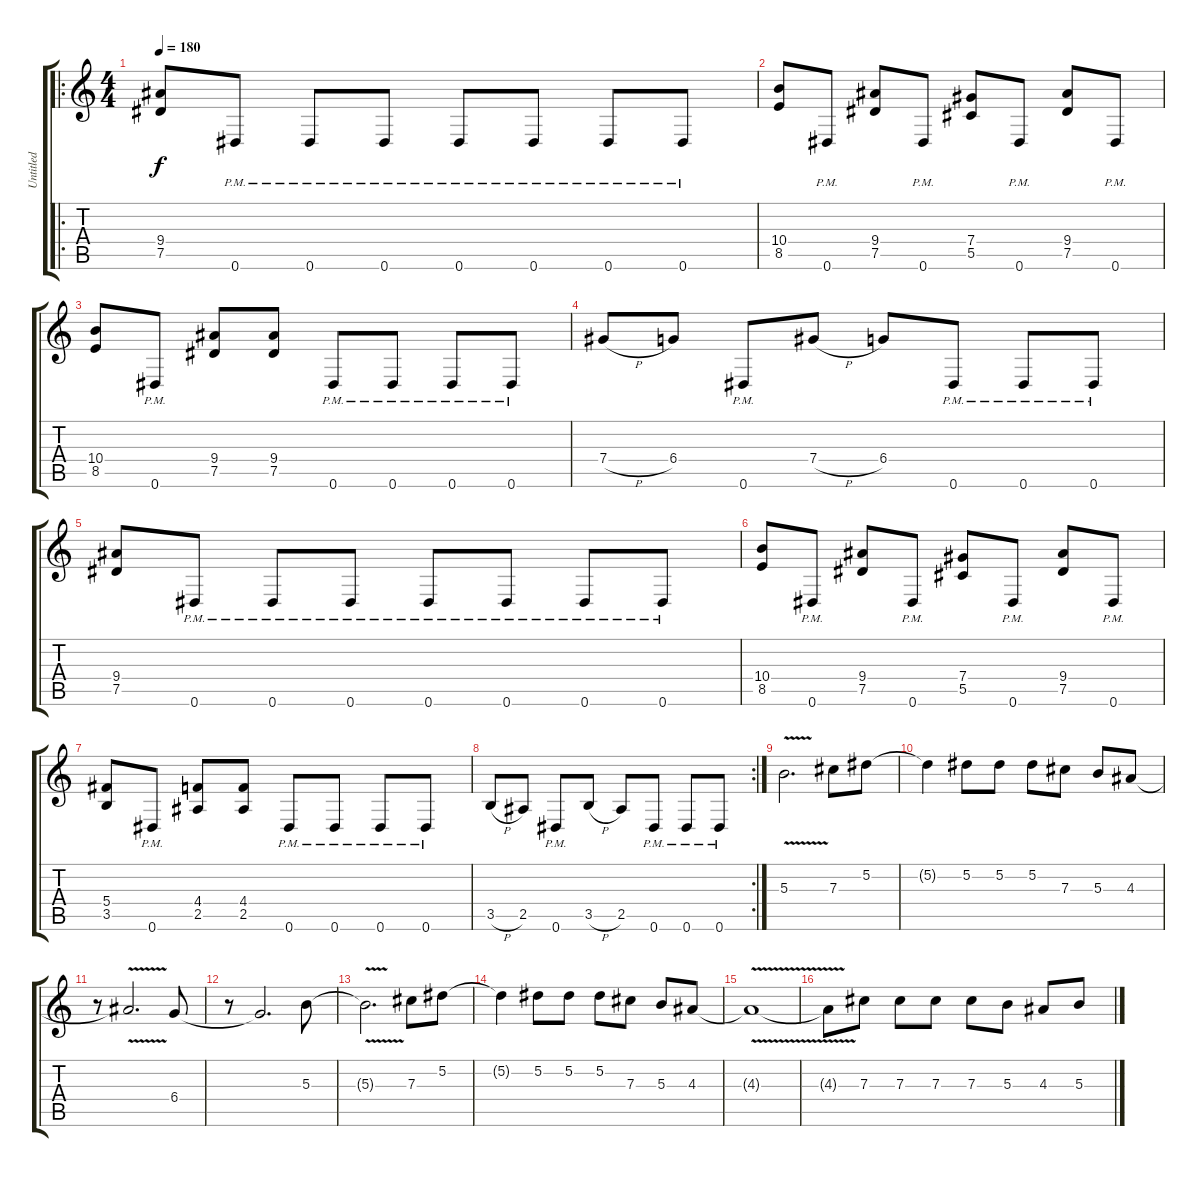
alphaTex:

\track ("Untitled" "Untitled") {instrument distortionguitar}
\staff {score tabs}
\tuning (Eb4 Bb3 Gb3 Db3 Ab2 Eb2) {hide}
\ro
\ts (4 4)
\tempo 180
\clef g2
\ks c
(9.4 7.5).8{dy f} 0.6{pm}.8 0.6{pm}.8 0.6{pm}.8 0.6{pm}.8 0.6{pm}.8 0.6{pm}.8 0.6{pm}.8 |
(10.4 8.5).8 0.6{pm}.8 (9.4 7.5).8 0.6{pm}.8 (7.4 5.5).8 0.6{pm}.8 (9.4 7.5).8 0.6{pm}.8 |
(10.4 8.5).8 0.6{pm}.8 (9.4 7.5).8 (9.4 7.5).8 0.6{pm}.8 0.6{pm}.8 0.6{pm}.8 0.6{pm}.8 |
7.4{h}.8 6.4.8 0.6{pm}.8 7.4{h}.8 6.4.8 0.6{pm}.8 0.6{pm}.8 0.6{pm}.8 |
(9.4 7.5).8 0.6{pm}.8 0.6{pm}.8 0.6{pm}.8 0.6{pm}.8 0.6{pm}.8 0.6{pm}.8 0.6{pm}.8 |
(10.4 8.5).8 0.6{pm}.8 (9.4 7.5).8 0.6{pm}.8 (7.4 5.5).8 0.6{pm}.8 (9.4 7.5).8 0.6{pm}.8 |
(5.4 3.5).8 0.6{pm}.8 (4.4 2.5).8 (4.4 2.5).8 0.6{pm}.8 0.6{pm}.8 0.6{pm}.8 0.6{pm}.8 |
\rc 2
3.5{h}.8 2.5.8 0.6{pm}.8 3.5{h}.8 2.5.8 0.6{pm}.8 0.6{pm}.8 0.6{pm}.8 |
5.3{v}.2{d} 7.3.8 5.2.8 |
5.2{t}.4 5.2.8 5.2.8 5.2.8 7.3.8 5.3.8 4.3.8 |
r.8 4.3{v t}.2{d} 6.4.8 |
r.8 6.4{t}.2{d} 5.3.8 |
5.3{v t}.2{d} 7.3.8 5.2.8 |
5.2{t}.4 5.2.8 5.2.8 5.2.8 7.3.8 5.3.8 4.3.8 |
4.3{v t}.1 |
4.3{v t}.8 7.3.8 7.3.8 7.3.8 7.3.8 5.3.8 4.3.8 5.3.8
